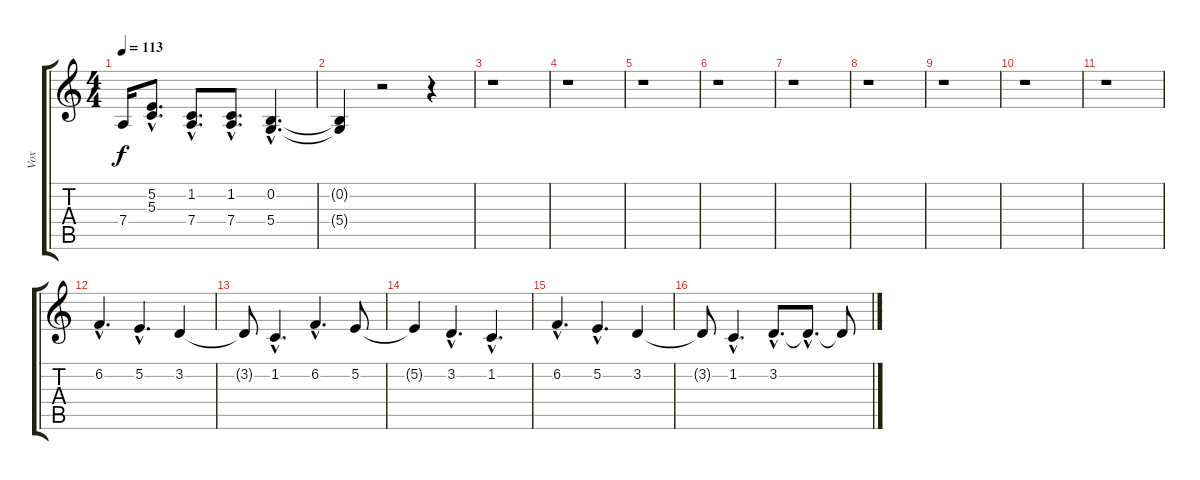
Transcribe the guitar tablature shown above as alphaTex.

\track ("Vox" "Vox") {instrument lead2sawtooth}
\staff {score tabs}
\tuning (E4 B3 G3 D3 A2 E2) {hide}
\ts (4 4)
\tempo 113
\clef g2
\ks c
7.4{t}.16{dy f} (5.2{hac} 5.3{hac}).8{d} (1.2{hac} 7.4{hac}).8{d} (1.2{hac} 7.4{hac}).8{d} (0.2{hac} 5.4{hac}).4{d} |
(0.2{t} 5.4{t}).4 r.2 r.4 |
r.1 |
r.1 |
r.1 |
r.1 |
r.1 |
r.1 |
r.1 |
r.1 |
r.1 |
6.2{hac}.4{d} 5.2{hac}.4{d} 3.2.4 |
3.2{t}.8 1.2{hac}.4{d} 6.2{hac}.4{d} 5.2.8 |
5.2{t}.4 3.2{hac}.4{d} 1.2{hac}.4{d} |
6.2{hac}.4{d} 5.2{hac}.4{d} 3.2.4 |
3.2{t}.8 1.2{hac}.4{d} 3.2{hac}.8{d} 3.2{hac t}.8{d} 3.2{t}.8
